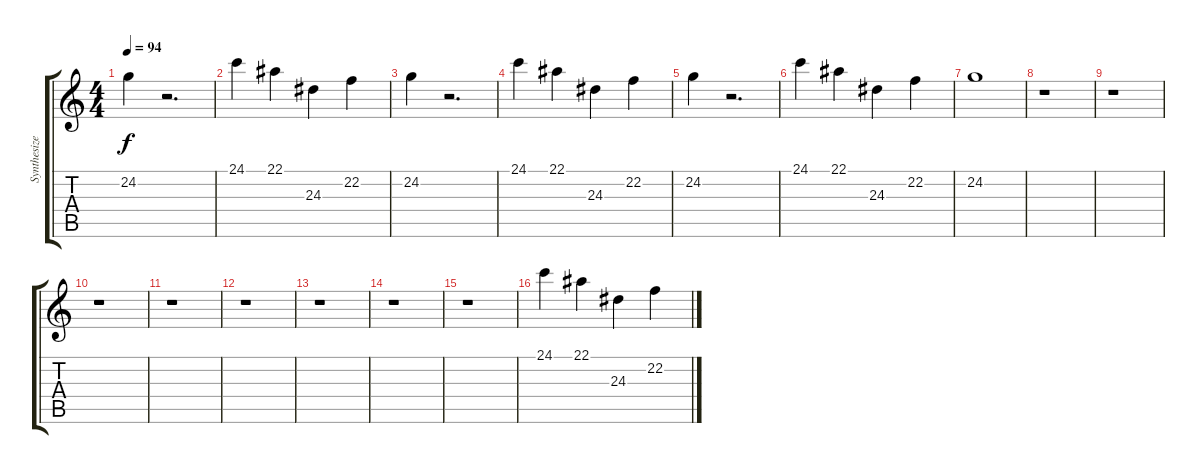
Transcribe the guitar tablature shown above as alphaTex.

\track ("Synthesizer" "Synthesize") {instrument stringensemble1}
\staff {score tabs}
\tuning (C4 G3 Eb3 Bb2 F2 C2) {hide}
\ts (4 4)
\tempo 94
\clef g2
\ks c
24.2.4{dy f} r.2{d} |
24.1.4 22.1.4 24.3.4 22.2.4 |
24.2.4 r.2{d} |
24.1.4 22.1.4 24.3.4 22.2.4 |
24.2.4 r.2{d} |
24.1.4 22.1.4 24.3.4 22.2.4 |
24.2.1 |
r.1 |
r.1 |
r.1 |
r.1 |
r.1 |
r.1 |
r.1 |
r.1 |
24.1.4 22.1.4 24.3.4 22.2.4
